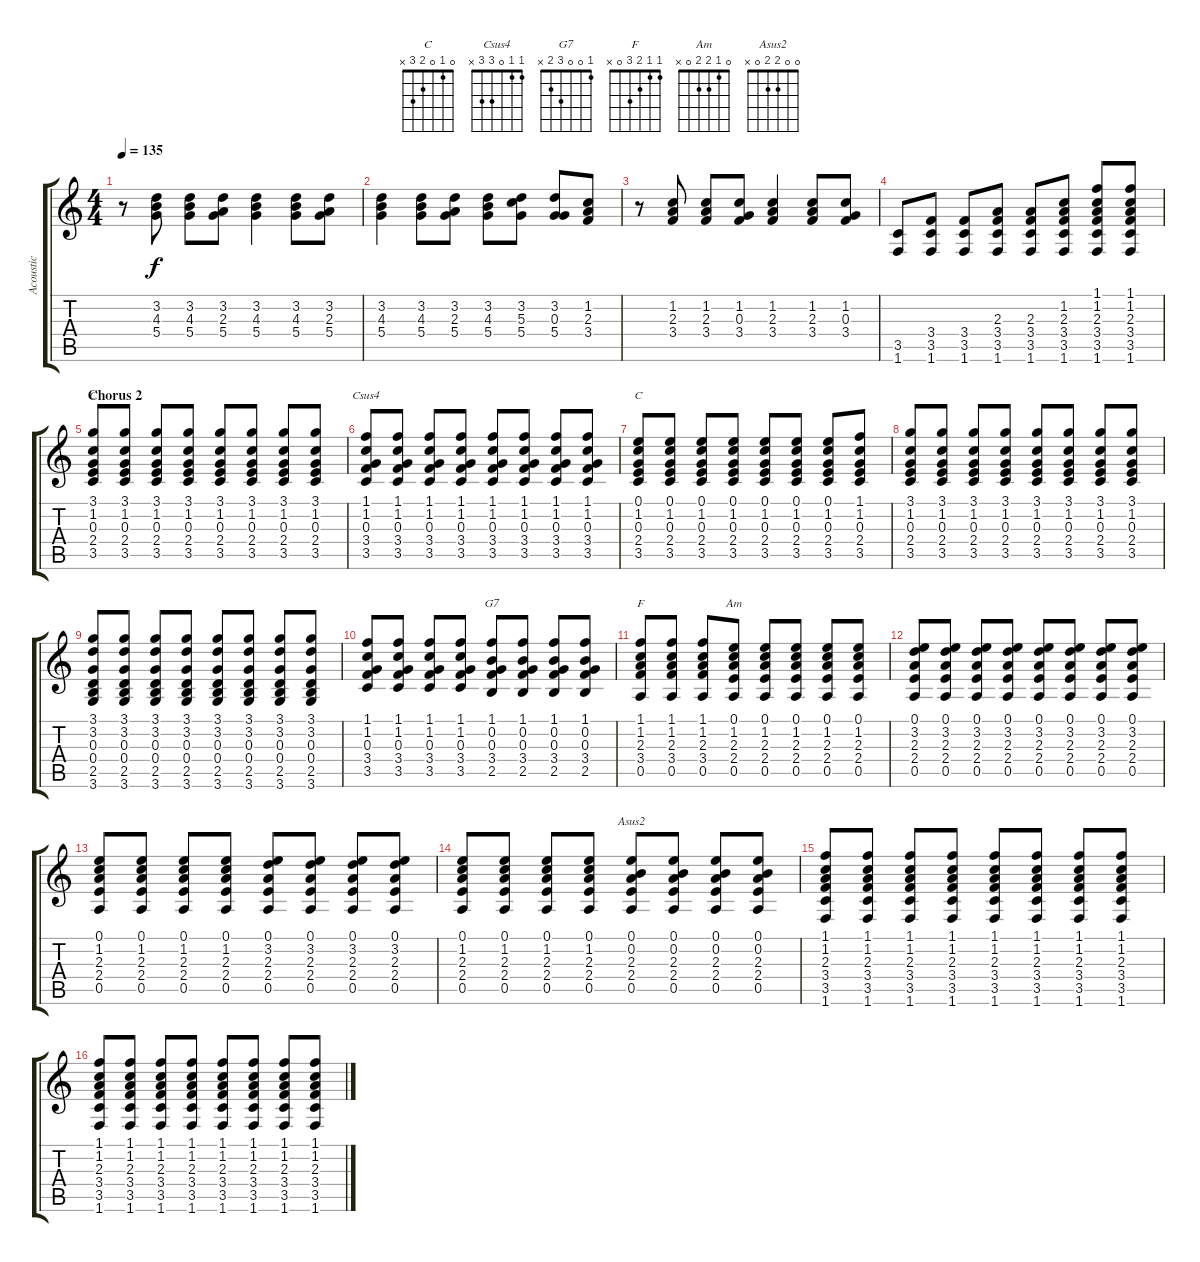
\track ("Acoustic" "Acoustic") {instrument acousticguitarnylon}
\staff {score tabs}
\tuning (E4 B3 G3 D3 A2 E2) {hide}
\chord ("C" 3 1 0 2 3 x)
\chord ("Csus4" 1 1 0 3 3 x)
\chord ("C" 0 1 0 2 3 x)
\chord ("G7" 1 0 0 3 2 x)
\chord ("F" 1 1 2 3 0 x)
\chord ("Am" 0 1 2 2 0 x)
\chord ("Asus2" 0 0 2 2 0 x)
\ts (4 4)
\tempo 135
\clef g2
\ks c
r.8{dy f} (3.2 4.3 5.4).8 (3.2 4.3 5.4).8 (3.2 2.3 5.4).8 (3.2 4.3 5.4).4 (3.2 4.3 5.4).8 (3.2 2.3 5.4).8 |
(3.2 4.3 5.4).4 (3.2 4.3 5.4).8 (3.2 2.3 5.4).8 (3.2 4.3 5.4).8 (3.2 5.3 5.4).8 (3.2 0.3 5.4).8 (1.2 2.3 3.4).8 |
r.8 (1.2 2.3 3.4).8 (1.2 2.3 3.4).8 (1.2 0.3 3.4).8 (1.2 2.3 3.4).4 (1.2 2.3 3.4).8 (1.2 0.3 3.4).8 |
(3.5 1.6).8 (3.4 3.5 1.6).8 (3.4 3.5 1.6).8 (2.3 3.4 3.5 1.6).8 (2.3 3.4 3.5 1.6).8 (1.2 2.3 3.4 3.5 1.6).8 (1.1 1.2 2.3 3.4 3.5 1.6).8 (1.1 1.2 2.3 3.4 3.5 1.6).8 |
\section ("" "Chorus 2")
(3.1 1.2 0.3 2.4 3.5).8{ch "C"} (3.1 1.2 0.3 2.4 3.5).8 (3.1 1.2 0.3 2.4 3.5).8 (3.1 1.2 0.3 2.4 3.5).8 (3.1 1.2 0.3 2.4 3.5).8 (3.1 1.2 0.3 2.4 3.5).8 (3.1 1.2 0.3 2.4 3.5).8 (3.1 1.2 0.3 2.4 3.5).8 |
(1.1 1.2 0.3 3.4 3.5).8{ch "Csus4"} (1.1 1.2 0.3 3.4 3.5).8 (1.1 1.2 0.3 3.4 3.5).8 (1.1 1.2 0.3 3.4 3.5).8 (1.1 1.2 0.3 3.4 3.5).8 (1.1 1.2 0.3 3.4 3.5).8 (1.1 1.2 0.3 3.4 3.5).8 (1.1 1.2 0.3 3.4 3.5).8 |
(0.1 1.2 0.3 2.4 3.5).8{ch "C"} (0.1 1.2 0.3 2.4 3.5).8 (0.1 1.2 0.3 2.4 3.5).8 (0.1 1.2 0.3 2.4 3.5).8 (0.1 1.2 0.3 2.4 3.5).8 (0.1 1.2 0.3 2.4 3.5).8 (0.1 1.2 0.3 2.4 3.5).8 (1.1 1.2 0.3 2.4 3.5).8 |
(3.1 1.2 0.3 2.4 3.5).8 (3.1 1.2 0.3 2.4 3.5).8 (3.1 1.2 0.3 2.4 3.5).8 (3.1 1.2 0.3 2.4 3.5).8 (3.1 1.2 0.3 2.4 3.5).8 (3.1 1.2 0.3 2.4 3.5).8 (3.1 1.2 0.3 2.4 3.5).8 (3.1 1.2 0.3 2.4 3.5).8 |
(3.1 3.2 0.3 0.4 2.5 3.6).8 (3.1 3.2 0.3 0.4 2.5 3.6).8 (3.1 3.2 0.3 0.4 2.5 3.6).8 (3.1 3.2 0.3 0.4 2.5 3.6).8 (3.1 3.2 0.3 0.4 2.5 3.6).8 (3.1 3.2 0.3 0.4 2.5 3.6).8 (3.1 3.2 0.3 0.4 2.5 3.6).8 (3.1 3.2 0.3 0.4 2.5 3.6).8 |
(1.1 1.2 0.3 3.4 3.5).8 (1.1 1.2 0.3 3.4 3.5).8 (1.1 1.2 0.3 3.4 3.5).8 (1.1 1.2 0.3 3.4 3.5).8 (1.1 0.2 0.3 3.4 2.5).8{ch "G7"} (1.1 0.2 0.3 3.4 2.5).8 (1.1 0.2 0.3 3.4 2.5).8 (1.1 0.2 0.3 3.4 2.5).8 |
(1.1 1.2 2.3 3.4 0.5).8{ch "F"} (1.1 1.2 2.3 3.4 0.5).8 (1.1 1.2 2.3 3.4 0.5).8 (0.1 1.2 2.3 2.4 0.5).8{ch "Am"} (0.1 1.2 2.3 2.4 0.5).8 (0.1 1.2 2.3 2.4 0.5).8 (0.1 1.2 2.3 2.4 0.5).8 (0.1 1.2 2.3 2.4 0.5).8 |
(0.1 3.2 2.3 2.4 0.5).8 (0.1 3.2 2.3 2.4 0.5).8 (0.1 3.2 2.3 2.4 0.5).8 (0.1 3.2 2.3 2.4 0.5).8 (0.1 3.2 2.3 2.4 0.5).8 (0.1 3.2 2.3 2.4 0.5).8 (0.1 3.2 2.3 2.4 0.5).8 (0.1 3.2 2.3 2.4 0.5).8 |
(0.1 1.2 2.3 2.4 0.5).8 (0.1 1.2 2.3 2.4 0.5).8 (0.1 1.2 2.3 2.4 0.5).8 (0.1 1.2 2.3 2.4 0.5).8 (0.1 3.2 2.3 2.4 0.5).8 (0.1 3.2 2.3 2.4 0.5).8 (0.1 3.2 2.3 2.4 0.5).8 (0.1 3.2 2.3 2.4 0.5).8 |
(0.1 1.2 2.3 2.4 0.5).8 (0.1 1.2 2.3 2.4 0.5).8 (0.1 1.2 2.3 2.4 0.5).8 (0.1 1.2 2.3 2.4 0.5).8 (0.1 0.2 2.3 2.4 0.5).8{ch "Asus2"} (0.1 0.2 2.3 2.4 0.5).8 (0.1 0.2 2.3 2.4 0.5).8 (0.1 0.2 2.3 2.4 0.5).8 |
(1.1 1.2 2.3 3.4 3.5 1.6).8 (1.1 1.2 2.3 3.4 3.5 1.6).8 (1.1 1.2 2.3 3.4 3.5 1.6).8 (1.1 1.2 2.3 3.4 3.5 1.6).8 (1.1 1.2 2.3 3.4 3.5 1.6).8 (1.1 1.2 2.3 3.4 3.5 1.6).8 (1.1 1.2 2.3 3.4 3.5 1.6).8 (1.1 1.2 2.3 3.4 3.5 1.6).8 |
(1.1 1.2 2.3 3.4 3.5 1.6).8 (1.1 1.2 2.3 3.4 3.5 1.6).8 (1.1 1.2 2.3 3.4 3.5 1.6).8 (1.1 1.2 2.3 3.4 3.5 1.6).8 (1.1 1.2 2.3 3.4 3.5 1.6).8 (1.1 1.2 2.3 3.4 3.5 1.6).8 (1.1 1.2 2.3 3.4 3.5 1.6).8 (1.1 1.2 2.3 3.4 3.5 1.6).8
